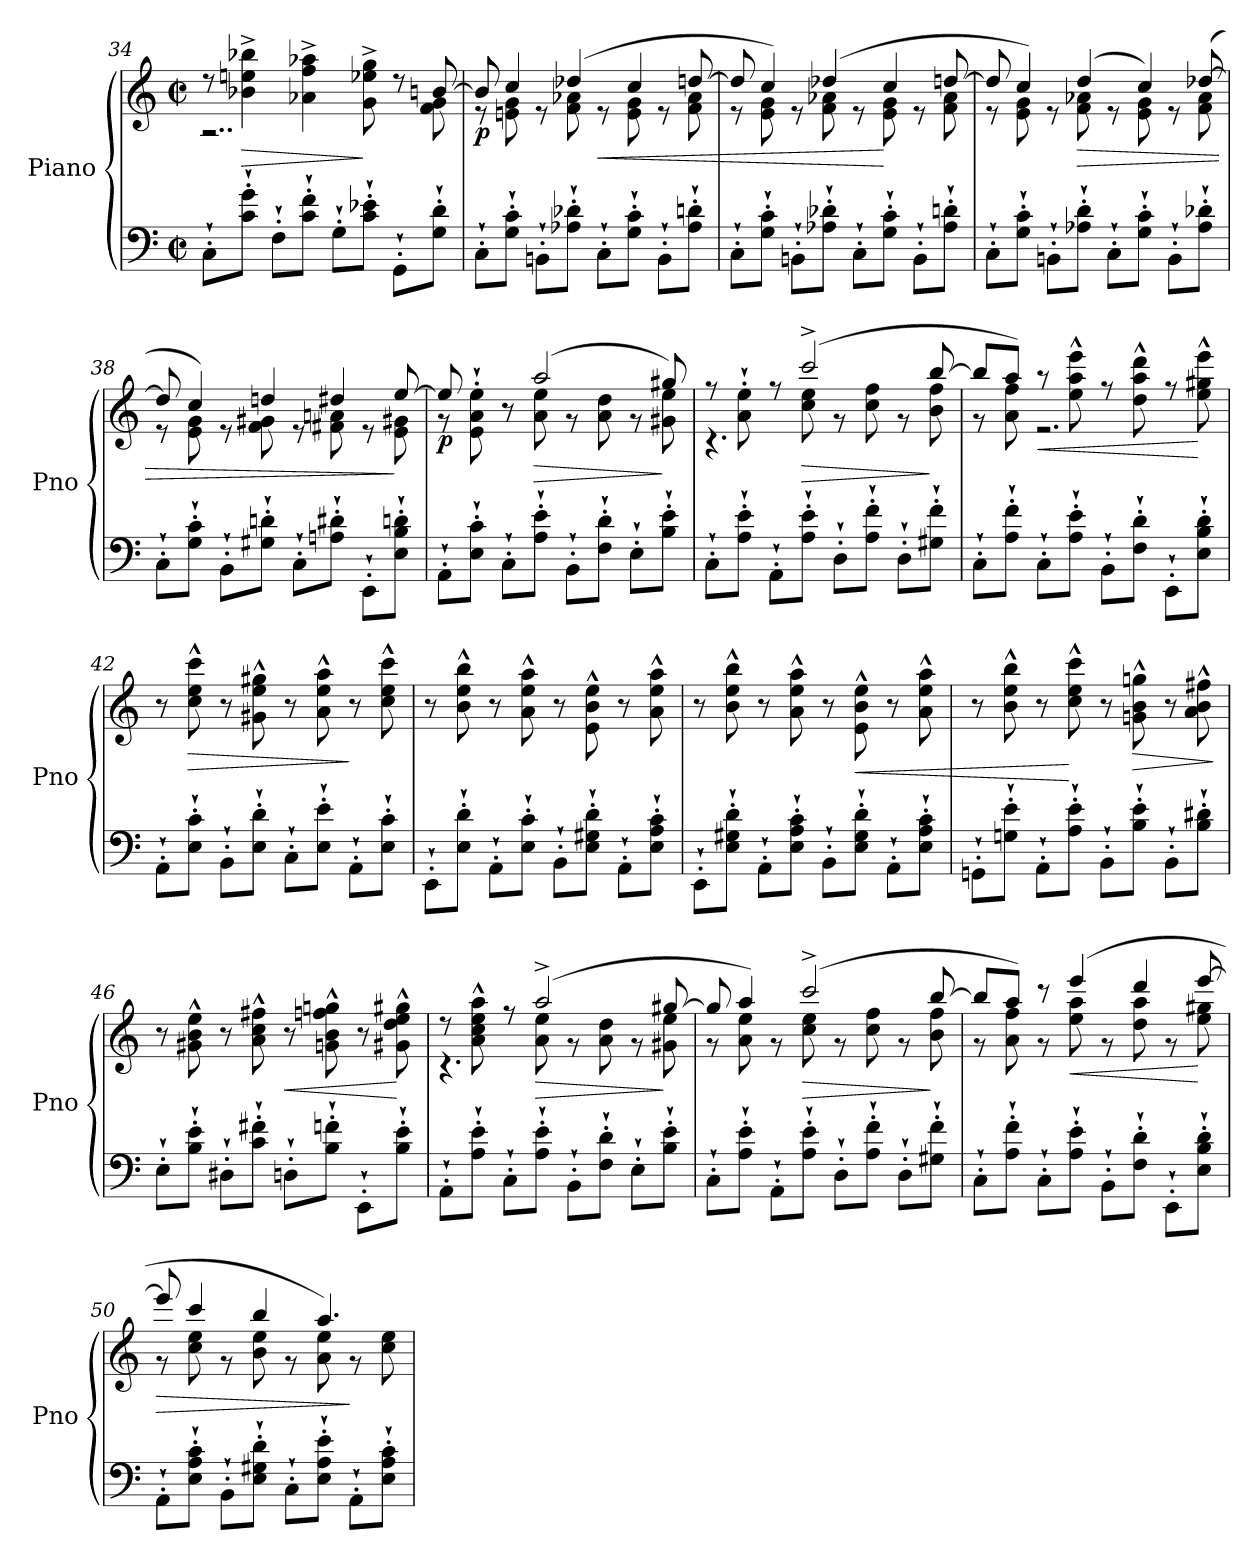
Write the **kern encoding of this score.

**kern	**kern	**dynam
*part1	*part1	*part1
*staff2	*staff1	*staff1/2
*I"Piano	*	*
*I'Pno	*	*
!!LO:LB:g=z
*clefF4	*clefG2	*
*k[]	*k[]	*
*M4/4	*M4/4	*
*met(c|)	*met(c|)	*
=34	=34	=34
*	*^	*
8C'`\L	8r	2..r	.
!	!	!	!LO:HP:b
8c\'` 8g\'`J	4b-X\^ 4een\^ 4bb-X\^	.	>
8F'`\L	.	.	.
8c\'` 8f\'`J	4a-X\^ 4ff\^ 4aa-X\^	.	.
8G'`\L	.	.	.
8c\'` 8e-X\'`J	8g\^ 8ee-X\^ 8gg\^	.	]
8GG'`\L	8r	.	.
8G\'` 8d\'`J	[8bn/	8f\ 8g\	.
=35	=35	=35	=35
!	!	!	!LO:DY:b
8C'`\L	8b/]	8r	p
8G\'` 8c\'`J	4cc/	8en\ 8g\	.
8BBn'`\L	.	8r	.
8A-X\'` 8d-X\'`J	(>4dd-X/	8f\ 8a-X\	.
!	!	!	!LO:HP:b
8C'`\L	.	8r	<
8G\'` 8c\'`J	4cc/	8e\ 8g\	.
8BB'`\L	.	8r	.
8A-\'` 8dn\'`J	[8ddn/	8f\ 8a-\	.
=36	=36	=36	=36
8C'`\L	8dd/]	8r	.
8G\'` 8c\'`J	4cc/)	8e\ 8g\	.
8BBn'`\L	.	8r	.
8A-X\'` 8d-X\'`J	(>4dd-X/	8f\ 8a-X\	.
8C'`\L	.	8r	.
8G\'` 8c\'`J	4cc/	8e\ 8g\	[
8BB'`\L	.	8r	.
8A-\'` 8dn\'`J	[8ddn/	8f\ 8a-\	.
=37	=37	=37	=37
8C'`\L	8dd/]	8r	.
8G\'` 8c\'`J	4cc/)	8e\ 8g\	.
8BBn'`\L	.	8r	.
!	!	!	!LO:HP:b
8A-X\'` 8d\'`J	(>4dd/	8f\ 8a-X\	>
8C'`\L	.	8r	.
8G\'` 8c\'`J	4cc/)	8e\ 8g\	.
8BB'`\L	.	8r	.
8A-\'` 8d-X\'`J	(>[8dd-X/	8f\ 8a-\	.
!!LO:LB:g=z	!!
=38	=38	=38	=38
8C'`\L	8dd-/]	8r	.
8G\'` 8c\'`J	4cc/)	8e\ 8g\	.
8BB'`\L	.	8r	.
8G#X\'` 8dn\'`J	4ddn/	8f\ 8g#X\	.
8C'`\L	.	8r	.
8An\'` 8d#X\'`J	4dd#X/	8f#X\ 8an\	.
8EE'`\L	.	8r	.
8E\'` 8B\'` 8dn\'`J	[8ee/	8e\ 8g#X\	]
=39	=39	=39	=39
!	!	!	!LO:DY:b
8AA'`\L	8ee/]	8r	p
8E\'` 8c\'`J	4ryy	8e\'` 8a\'` 8ee\'`	.
8C'`\L	.	8r	.
!	!	!	!LO:HP:b
8A\'` 8e\'`J	(>2aa/	8a\ 8ee\	>
8BB'`\L	.	8r	.
8F\'` 8d\'`J	.	8a\ 8dd\	.
8E'`\L	.	8r	.
8B\'` 8e\'`J	8gg#X/)	8g#X\ 8ee\	]
=40	=40	=40	=40
8C'`\L	8r	4.r	.
8A\'` 8e\'`J	8a\'` 8ee\'`	.	.
8AA'`\L	8r	.	.
!	!	!	!LO:HP:b
8A\'` 8e\'`J	(>2ccc^/	8cc\ 8ee\	>
8D'`\L	.	8r	.
8A\'` 8f\'`J	.	8cc\ 8ff\	.
8D'`\L	.	8r	.
8G#X\'` 8f\'`J	[8bb/	8b\ 8ff\	]
=41	=41	=41	=41
8C'`\L	8bb/L]	8r	.
8A\'` 8f\'`J	8aa/J)	8a\ 8ff\	.
!	!	!	!LO:HP:b
8C'`\L	8r	2.r	<
8A\'` 8e\'`J	8ee\^^ 8aa\^^ 8eee\^^	.	.
8BB'`\L	8r	.	.
8F\'` 8d\'`J	8dd\^^ 8aa\^^ 8ddd\^^	.	.
8EE'`\L	8r	.	.
8E\'` 8B\'` 8d\'`J	8ee\^^ 8gg#X\^^ 8eee\^^	.	[
*	*v	*v	*
=42	=42	=42
8AA'`\L	8r	.
!	!	!LO:HP:b
8E\'` 8c\'`J	8cc\^^ 8ee\^^ 8ccc\^^	>
8BB'`\L	8r	.
8E\'` 8d\'`J	8g#X\^^ 8ee\^^ 8gg#X\^^	.
8C'`\L	8r	.
8E\'` 8e\'`J	8a\^^ 8ee\^^ 8aa\^^	.
8AA'`\L	8r	]
8E\'` 8c\'`J	8cc\^^ 8ee\^^ 8ccc\^^	.
!!LO:PB:g=z
=43	=43	=43
8EE'`\L	8r	.
8E\'` 8d\'`J	8b\^^ 8ee\^^ 8bb\^^	.
8AA'`\L	8r	.
8E\'` 8c\'`J	8a\^^ 8ee\^^ 8aa\^^	.
8BB'`\L	8r	.
8E\'` 8G#X\'` 8d\'`J	8e\^^ 8b\^^ 8ee\^^	.
8AA'`\L	8r	.
8E\'` 8A\'` 8c\'`J	8a\^^ 8ee\^^ 8aa\^^	.
=44	=44	=44
8EE'`\L	8r	.
8E\'` 8G#X\'` 8d\'`J	8b\^^ 8ee\^^ 8bb\^^	.
8AA'`\L	8r	.
8E\'` 8A\'` 8c\'`J	8a\^^ 8ee\^^ 8aa\^^	.
8BB'`\L	8r	.
!	!	!LO:HP:b
8E\'` 8G#\'` 8d\'`J	8e\^^ 8b\^^ 8ee\^^	<
8AA'`\L	8r	.
8E\'` 8A\'` 8c\'`J	8a\^^ 8ee\^^ 8aa\^^	.
=45	=45	=45
8GGn'`\L	8r	.
8Gn\'` 8e\'`J	8b\^^ 8ee\^^ 8bb\^^	.
8AA'`\L	8r	.
8A\'` 8e\'`J	8cc\^^ 8ee\^^ 8ccc\^^	[
8BB'`\L	8r	.
!	!	!LO:HP:b
8B\'` 8e\'`J	8gn\^^ 8b\^^ 8ggn\^^	>
8BB'`\L	8r	.
8B\'` 8d#X\'`J	8a\^^ 8b\^^ 8ff#X\^^	.
.	.	]
=46	=46	=46
8E'`\L	8r	.
8B\'` 8e\'`J	8g#X\^^ 8b\^^ 8ee\^^	.
8D#X'`\L	8r	.
8c\'` 8f#X\'`J	8a\^^ 8cc\^^ 8ff#X\^^	.
!	!	!LO:HP:b
8Dn'`\L	8r	<
8B\'` 8fn\'`J	8gn\^^ 8b\^^ 8ffn\^^ 8ggn\^^	.
8EE'`\L	8r	.
8B\'` 8e\'`J	8g#X\^^ 8dd\^^ 8ee\^^ 8gg#X\^^	[
=47	=47	=47
*	*^	*
8AA'`\L	8r	4.r	.
8A\'` 8e\'`J	8a\^^ 8cc\^^ 8ee\^^ 8aa\^^	.	.
8C'`\L	8r	.	.
!	!	!	!LO:HP:b
8A\'` 8e\'`J	(>2aa^/	8a\ 8ee\	>
8BB'`\L	.	8r	.
8F\'` 8d\'`J	.	8a\ 8dd\	.
8E'`\L	.	8r	.
8B\'` 8e\'`J	[8gg#X/	8g#X\ 8ee\	]
!!LO:LB:g=z	!!
=48	=48	=48	=48
8C'`\L	8gg#/]	8r	.
8A\'` 8e\'`J	4aa/)	8a\ 8ee\	.
8AA'`\L	.	8r	.
!	!	!	!LO:HP:b
8A\'` 8e\'`J	(>2ccc^/	8cc\ 8ee\	>
8D'`\L	.	8r	.
8A\'` 8f\'`J	.	8cc\ 8ff\	.
8D'`\L	.	8r	.
8G#X\'` 8f\'`J	[8bb/	8b\ 8ff\	]
=49	=49	=49	=49
8C'`\L	8bb/L]	8r	.
8A\'` 8f\'`J	8aa/J)	8a\ 8ff\	.
8C'`\L	8r	8r	.
!	!	!	!LO:HP:b
8A\'` 8e\'`J	(>4eee/	8ee\ 8aa\	<
8BB'`\L	.	8r	.
8F\'` 8d\'`J	4ddd/	8dd\ 8aa\	.
8EE'`\L	.	8r	.
8E\'` 8B\'` 8d\'`J	[8eee/	8ee\ 8gg#X\	[
=50	=50	=50	=50
!	!	!	!LO:HP:b
8AA'`\L	8eee/]	8r	>
8E\'` 8A\'` 8c\'`J	4ccc/	8cc\ 8ee\	.
8BB'`\L	.	8r	.
8E\'` 8G#X\'` 8d\'`J	4bb/	8b\ 8ee\	.
8C'`\L	.	8r	.
8E\'` 8A\'` 8e\'`J	4.aa/)	8a\ 8ee\	.
8AA'`\L	.	8r	]
8E\'` 8A\'` 8c\'`J	.	8cc\ 8ee\	.
*	*v	*v	*
=	=	=
*-	*-	*-
